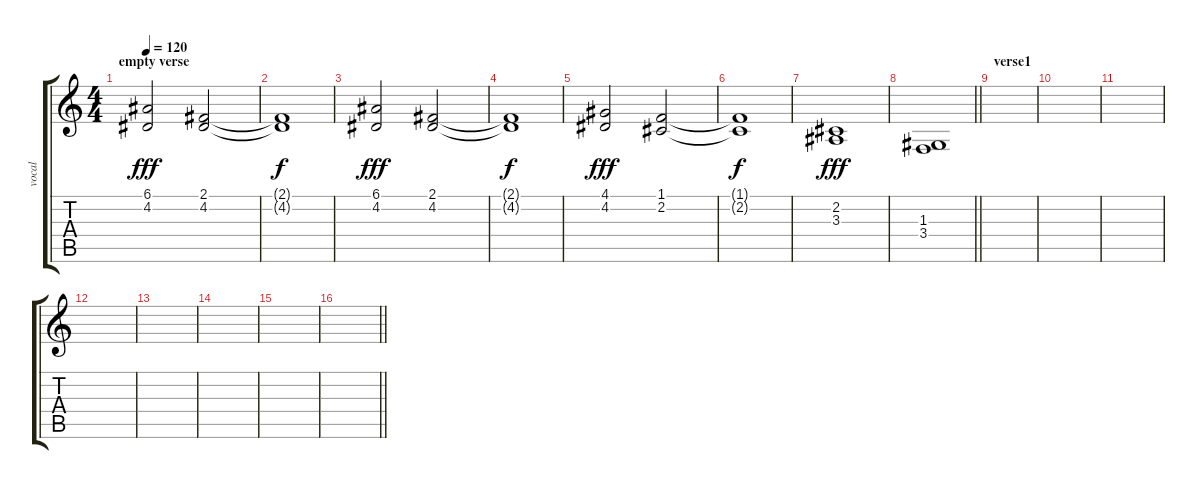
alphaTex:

\track ("vocal" "vocal") {instrument voiceoohs}
\staff {score tabs}
\tuning (E4 B3 G3 D3 A2 E2) {hide}
\ts (4 4)
\section ("" "empty verse")
\tempo 120
\clef g2
\ks c
(6.1 4.2).2{dy fff} (2.1 4.2).2 |
(2.1{t} 4.2{t}).1{dy f} |
(6.1 4.2).2{dy fff} (2.1 4.2).2 |
(2.1{t} 4.2{t}).1{dy f} |
(4.1 4.2).2{dy fff} (1.1 2.2).2 |
(1.1{t} 2.2{t}).1{dy f} |
(2.2 3.3).1{dy fff} |
\barLineRight lightlight
(1.3 3.4).1 |
\section ("" "verse1")
|
|
|
|
|
|
|
\barLineRight lightlight
